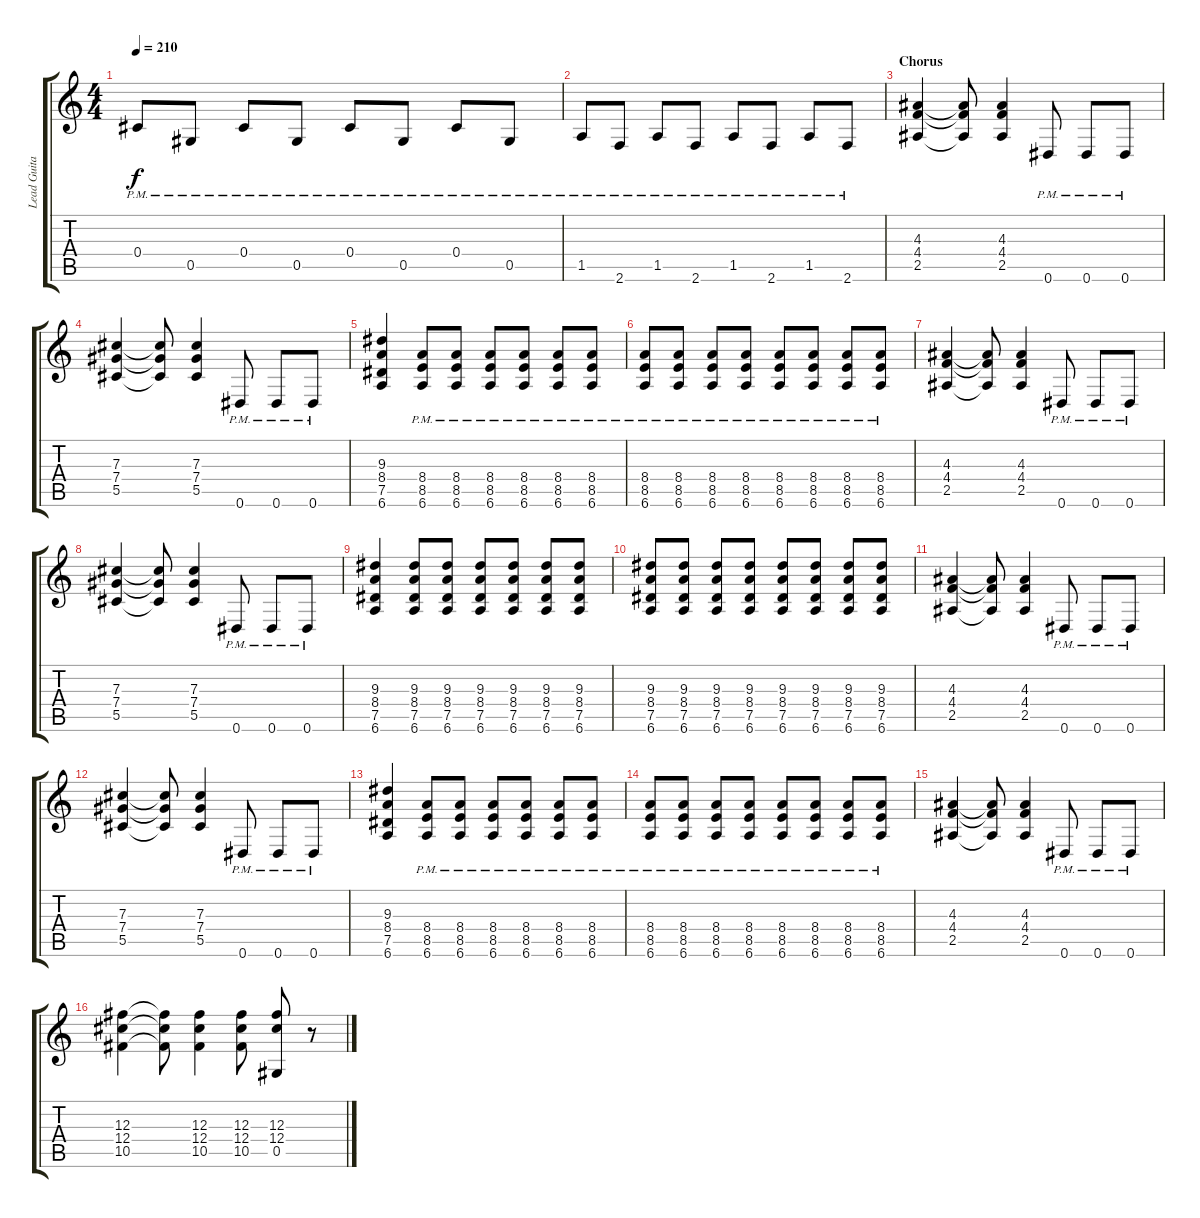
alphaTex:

\track ("Lead Guitar" "Lead Guita") {instrument distortionguitar}
\staff {score tabs}
\tuning (Eb4 Bb3 Gb3 Db3 Ab2 Eb2) {hide}
\ts (4 4)
\tempo 210
\clef g2
\ks c
0.4{pm}.8{dy f} 0.5{pm}.8 0.4{pm}.8 0.5{pm}.8 0.4{pm}.8 0.5{pm}.8 0.4{pm}.8 0.5{pm}.8 |
1.5{pm}.8 2.6{pm}.8 1.5{pm}.8 2.6{pm}.8 1.5{pm}.8 2.6{pm}.8 1.5{pm}.8 2.6{pm}.8 |
\section ("" "Chorus")
(4.3 4.4 2.5).4 (4.3{t} 4.4{t} 2.5{t}).8 (4.3 4.4 2.5).4 0.6{pm}.8 0.6{pm}.8 0.6{pm}.8 |
(7.3 7.4 5.5).4 (7.3{t} 7.4{t} 5.5{t}).8 (7.3 7.4 5.5).4 0.6{pm}.8 0.6{pm}.8 0.6{pm}.8 |
(9.3 8.4 7.5 6.6).4 (8.4{pm} 8.5{pm} 6.6{pm}).8 (8.4{pm} 8.5{pm} 6.6{pm}).8 (8.4{pm} 8.5{pm} 6.6{pm}).8 (8.4{pm} 8.5{pm} 6.6{pm}).8 (8.4{pm} 8.5{pm} 6.6{pm}).8 (8.4{pm} 8.5{pm} 6.6{pm}).8 |
(8.4{pm} 8.5{pm} 6.6{pm}).8 (8.4{pm} 8.5{pm} 6.6{pm}).8 (8.4{pm} 8.5{pm} 6.6{pm}).8 (8.4{pm} 8.5{pm} 6.6{pm}).8 (8.4{pm} 8.5{pm} 6.6{pm}).8 (8.4{pm} 8.5{pm} 6.6{pm}).8 (8.4{pm} 8.5{pm} 6.6{pm}).8 (8.4{pm} 8.5{pm} 6.6{pm}).8 |
(4.3 4.4 2.5).4 (4.3{t} 4.4{t} 2.5{t}).8 (4.3 4.4 2.5).4 0.6{pm}.8 0.6{pm}.8 0.6{pm}.8 |
(7.3 7.4 5.5).4 (7.3{t} 7.4{t} 5.5{t}).8 (7.3 7.4 5.5).4 0.6{pm}.8 0.6{pm}.8 0.6{pm}.8 |
(9.3 8.4 7.5 6.6).4 (9.3 8.4 7.5 6.6).8 (9.3 8.4 7.5 6.6).8 (9.3 8.4 7.5 6.6).8 (9.3 8.4 7.5 6.6).8 (9.3 8.4 7.5 6.6).8 (9.3 8.4 7.5 6.6).8 |
(9.3 8.4 7.5 6.6).8 (9.3 8.4 7.5 6.6).8 (9.3 8.4 7.5 6.6).8 (9.3 8.4 7.5 6.6).8 (9.3 8.4 7.5 6.6).8 (9.3 8.4 7.5 6.6).8 (9.3 8.4 7.5 6.6).8 (9.3 8.4 7.5 6.6).8 |
(4.3 4.4 2.5).4 (4.3{t} 4.4{t} 2.5{t}).8 (4.3 4.4 2.5).4 0.6{pm}.8 0.6{pm}.8 0.6{pm}.8 |
(7.3 7.4 5.5).4 (7.3{t} 7.4{t} 5.5{t}).8 (7.3 7.4 5.5).4 0.6{pm}.8 0.6{pm}.8 0.6{pm}.8 |
(9.3 8.4 7.5 6.6).4 (8.4{pm} 8.5{pm} 6.6{pm}).8 (8.4{pm} 8.5{pm} 6.6{pm}).8 (8.4{pm} 8.5{pm} 6.6{pm}).8 (8.4{pm} 8.5{pm} 6.6{pm}).8 (8.4{pm} 8.5{pm} 6.6{pm}).8 (8.4{pm} 8.5{pm} 6.6{pm}).8 |
(8.4{pm} 8.5{pm} 6.6{pm}).8 (8.4{pm} 8.5{pm} 6.6{pm}).8 (8.4{pm} 8.5{pm} 6.6{pm}).8 (8.4{pm} 8.5{pm} 6.6{pm}).8 (8.4{pm} 8.5{pm} 6.6{pm}).8 (8.4{pm} 8.5{pm} 6.6{pm}).8 (8.4{pm} 8.5{pm} 6.6{pm}).8 (8.4{pm} 8.5{pm} 6.6{pm}).8 |
(4.3 4.4 2.5).4 (4.3{t} 4.4{t} 2.5{t}).8 (4.3 4.4 2.5).4 0.6{pm}.8 0.6{pm}.8 0.6{pm}.8 |
(12.3 12.4 10.5).4 (12.3{t} 12.4{t} 10.5{t}).8 (12.3 12.4 10.5).4 (12.3 12.4 10.5).8 (12.3 12.4 0.5).8 r.8
